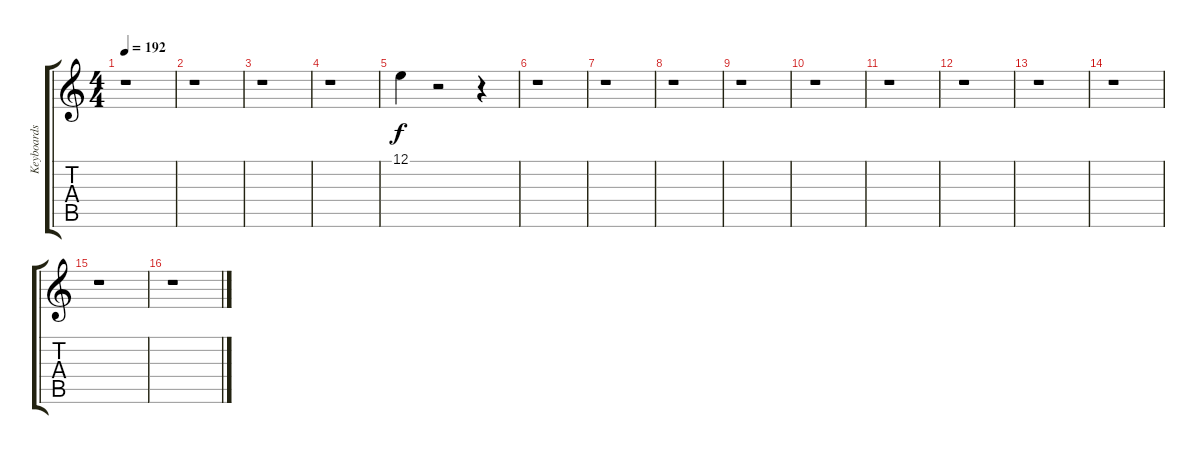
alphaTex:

\track ("Keyboards" "Keyboards") {instrument pad1newage}
\staff {score tabs}
\tuning (E4 B3 G3 D3 A2 E2) {hide}
\ts (4 4)
\tempo 192
\clef g2
\ks c
r.1{dy f} |
r.1 |
r.1 |
r.1{instrument orchestrahit} |
12.1.4{instrument orchestrahit} r.2 r.4 |
r.1{instrument pad1newage} |
r.1 |
r.1 |
r.1 |
r.1 |
r.1 |
r.1 |
r.1 |
r.1 |
r.1 |
r.1
